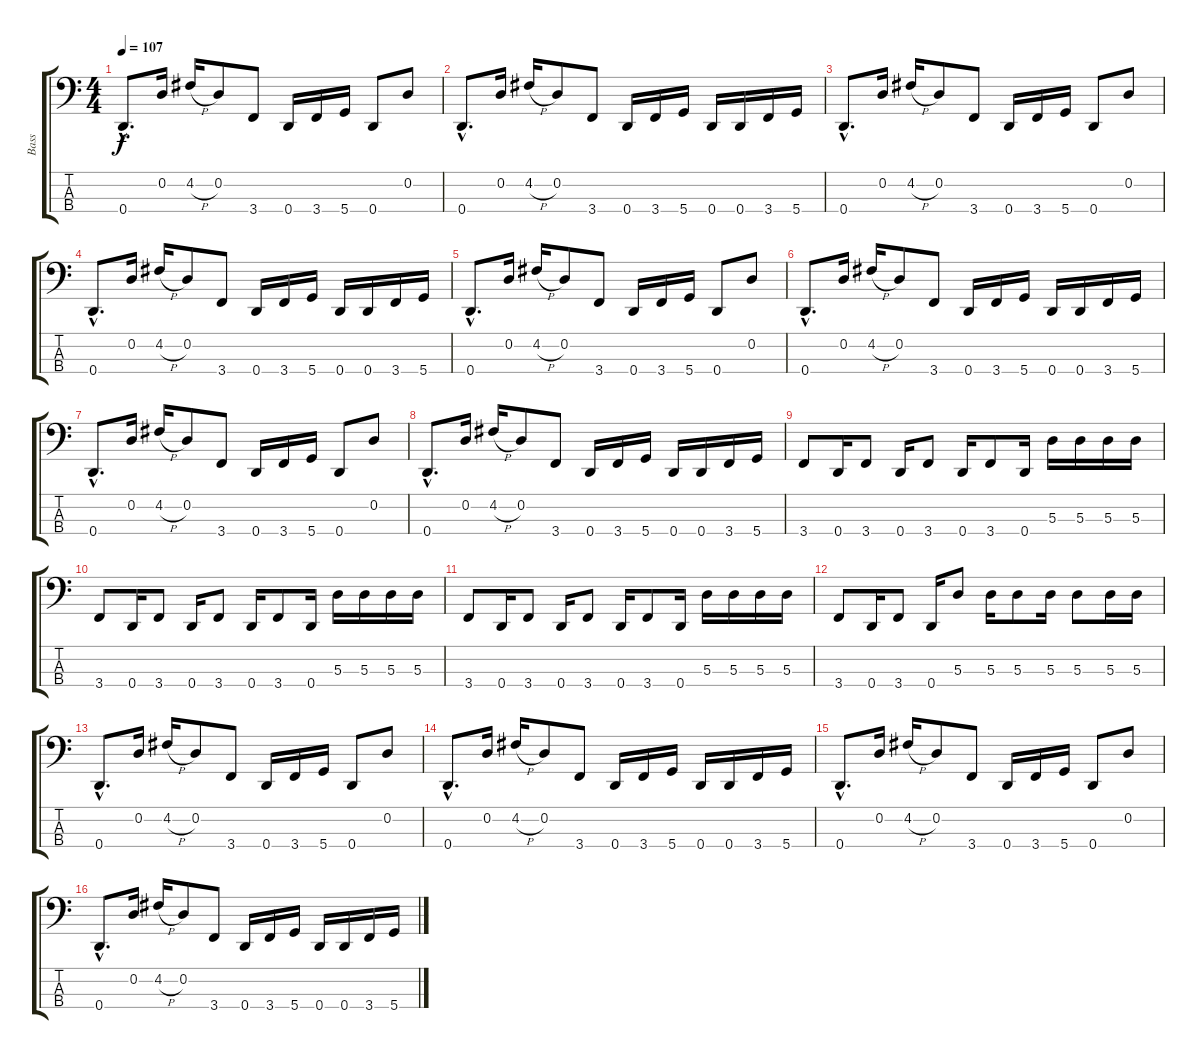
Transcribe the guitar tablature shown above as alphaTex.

\track ("Bass" "Bass") {instrument electricbasspick}
\staff {score tabs}
\tuning (G2 D2 A1 D1) {hide}
\ts (4 4)
\tempo 107
\clef f4
\ks c
0.4{hac}.8{d dy f} 0.2.16 4.2{h}.16 0.2.8 3.4.8 0.4.16 3.4.16 5.4.16 0.4.8 0.2.8 |
0.4{hac}.8{d} 0.2.16 4.2{h}.16 0.2.8 3.4.8 0.4.16 3.4.16 5.4.16 0.4.16 0.4.16 3.4.16 5.4.16 |
0.4{hac}.8{d} 0.2.16 4.2{h}.16 0.2.8 3.4.8 0.4.16 3.4.16 5.4.16 0.4.8 0.2.8 |
0.4{hac}.8{d} 0.2.16 4.2{h}.16 0.2.8 3.4.8 0.4.16 3.4.16 5.4.16 0.4.16 0.4.16 3.4.16 5.4.16 |
0.4{hac}.8{d} 0.2.16 4.2{h}.16 0.2.8 3.4.8 0.4.16 3.4.16 5.4.16 0.4.8 0.2.8 |
0.4{hac}.8{d} 0.2.16 4.2{h}.16 0.2.8 3.4.8 0.4.16 3.4.16 5.4.16 0.4.16 0.4.16 3.4.16 5.4.16 |
0.4{hac}.8{d} 0.2.16 4.2{h}.16 0.2.8 3.4.8 0.4.16 3.4.16 5.4.16 0.4.8 0.2.8 |
0.4{hac}.8{d} 0.2.16 4.2{h}.16 0.2.8 3.4.8 0.4.16 3.4.16 5.4.16 0.4.16 0.4.16 3.4.16 5.4.16 |
3.4.8 0.4.16 3.4.8 0.4.16 3.4.8 0.4.16 3.4.8 0.4.16 5.3.16 5.3.16 5.3.16 5.3.16 |
3.4.8 0.4.16 3.4.8 0.4.16 3.4.8 0.4.16 3.4.8 0.4.16 5.3.16 5.3.16 5.3.16 5.3.16 |
3.4.8 0.4.16 3.4.8 0.4.16 3.4.8 0.4.16 3.4.8 0.4.16 5.3.16 5.3.16 5.3.16 5.3.16 |
3.4.8 0.4.16 3.4.8 0.4.16 5.3.8 5.3.16 5.3.8 5.3.16 5.3.8 5.3.16 5.3.16 |
0.4{hac}.8{d} 0.2.16 4.2{h}.16 0.2.8 3.4.8 0.4.16 3.4.16 5.4.16 0.4.8 0.2.8 |
0.4{hac}.8{d} 0.2.16 4.2{h}.16 0.2.8 3.4.8 0.4.16 3.4.16 5.4.16 0.4.16 0.4.16 3.4.16 5.4.16 |
0.4{hac}.8{d} 0.2.16 4.2{h}.16 0.2.8 3.4.8 0.4.16 3.4.16 5.4.16 0.4.8 0.2.8 |
0.4{hac}.8{d} 0.2.16 4.2{h}.16 0.2.8 3.4.8 0.4.16 3.4.16 5.4.16 0.4.16 0.4.16 3.4.16 5.4.16
